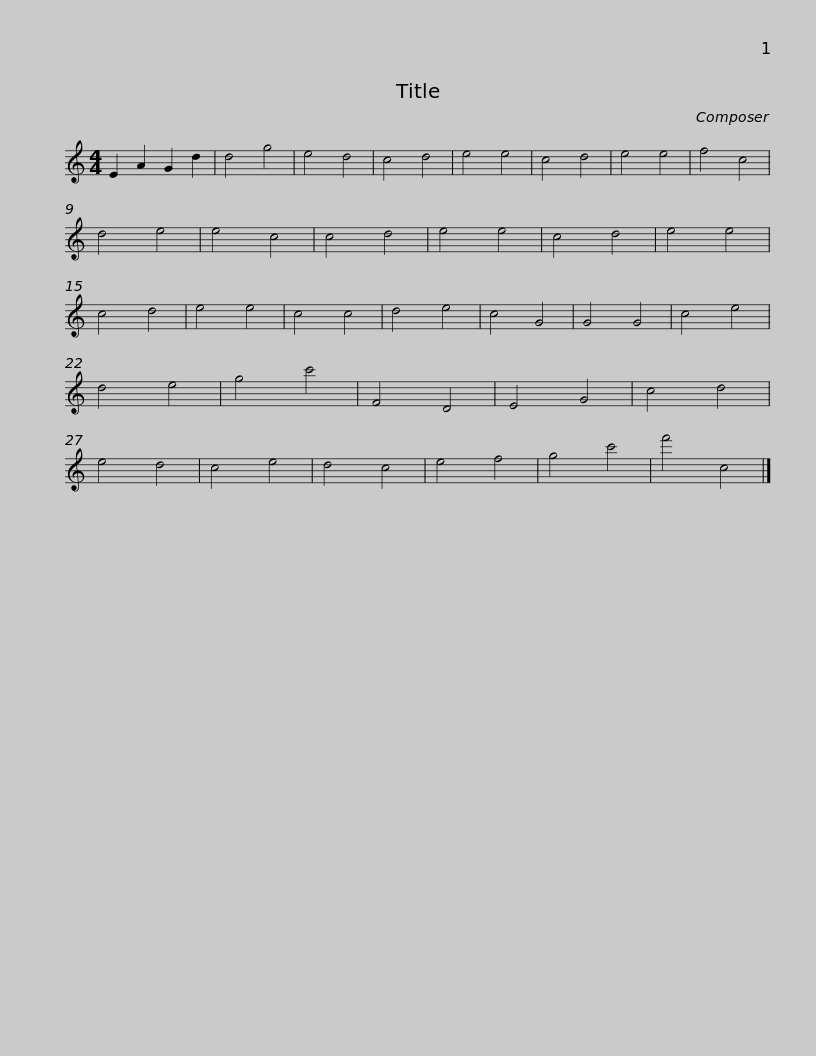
X:1
L:1/8
M:4/4
I:linebreak $
K:C
V:1 treble
V:1
 E2 A2 G2 d2 | d4 g4 | e4 d4 | c4 d4 |$ e4 e4 | %5
 c4 d4 | e4 e4 | f4 c4 |$ d4 e4 | e4 c4 | %10
 c4 d4 | e4 e4 |$ c4 d4 | e4 e4 | c4 d4 | %15
 e4 e4 |$ c4 c4 | d4 e4 | c4 G4 | G4 G4 |$ %20
 c4 e4 | d4 e4 | g4 c'4 | F4 D4 |$ E4 G4 | %25
 c4 d4 | e4 d4 | c4 e4 |$ d4 c4 | e4 f4 | %30
 g4 c'4 | f'4 c4 |] %32
